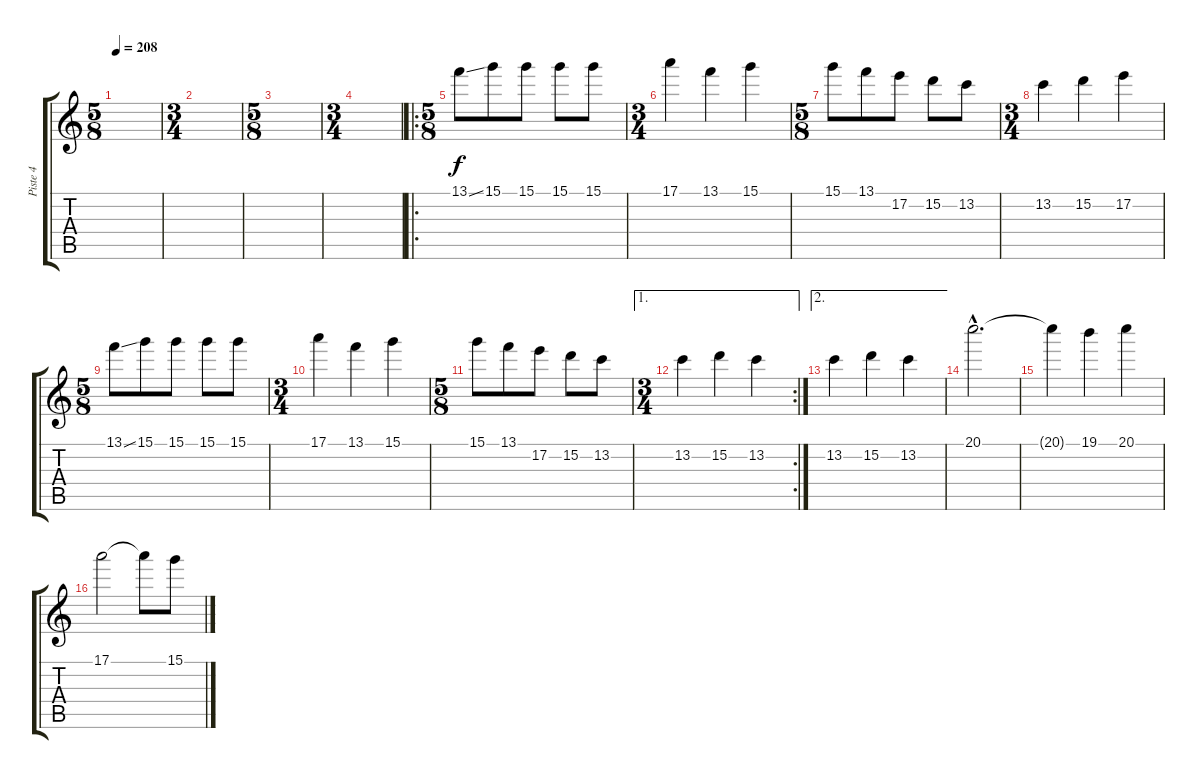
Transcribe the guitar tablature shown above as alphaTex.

\track ("Piste 4" "Piste 4") {instrument distortionguitar}
\staff {score tabs}
\tuning (E4 B3 G3 D3 A2 E2) {hide}
\ts (5 8)
\tempo 208
\clef g2
\ks c
|
\ts (3 4)
|
\ts (5 8)
|
\ts (3 4)
|
\ro
\ts (5 8)
13.1{ss}.8 15.1.8 15.1.8 15.1.8 15.1.8 |
\ts (3 4)
17.1.4 13.1.4 15.1.4 |
\ts (5 8)
15.1.8 13.1.8 17.2.8 15.2.8 13.2.8 |
\ts (3 4)
13.2.4 15.2.4 17.2.4 |
\ts (5 8)
13.1{ss}.8 15.1.8 15.1.8 15.1.8 15.1.8 |
\ts (3 4)
17.1.4 13.1.4 15.1.4 |
\ts (5 8)
15.1.8 13.1.8 17.2.8 15.2.8 13.2.8 |
\ae 1
\rc 2
\ts (3 4)
13.2.4 15.2.4 13.2.4 |
\ae 2
13.2.4 15.2.4 13.2.4 |
20.1{hac}.2{d} |
20.1{t}.4 19.1.4 20.1.4 |
17.1.2 17.1{t}.8 15.1.8
